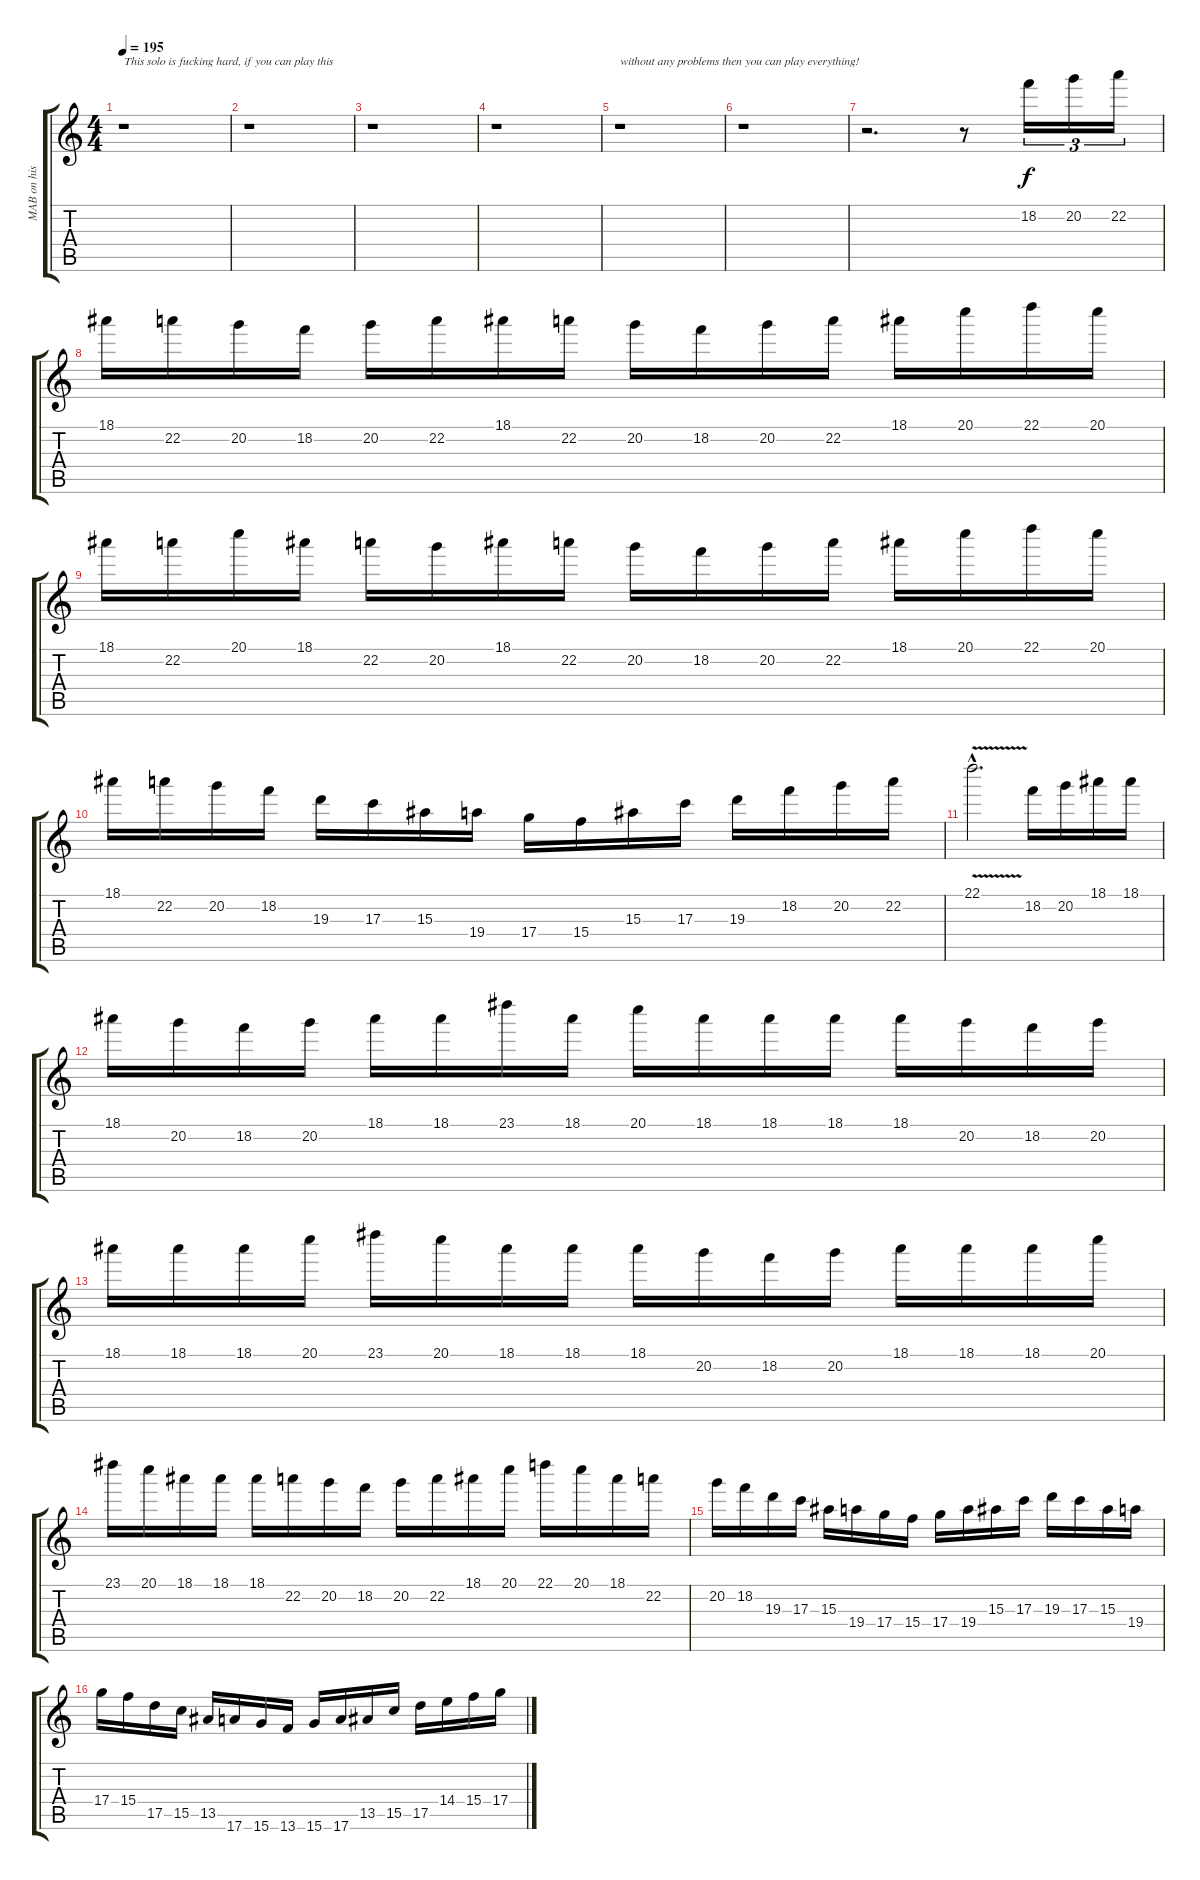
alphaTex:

\track ("MAB on his Quad-Guitar" "MAB on his") {instrument distortionguitar}
\staff {score tabs}
\tuning (E4 B3 G3 D3 A2 E2) {hide}
\ts (4 4)
\tempo 195
\clef g2
\ks c
r.1{txt "This solo is fucking hard, if you can play this" dy f instrument distortionguitar} |
r.1 |
r.1 |
r.1 |
r.1{txt "without any problems then you can play everything!"} |
r.1 |
r.2{d} r.8 18.2.16{tu (3 2)} 20.2.16{tu (3 2)} 22.2.16{tu (3 2)} |
18.1.16 22.2.16{txt ""} 20.2.16 18.2.16 20.2.16 22.2.16 18.1.16 22.2.16 20.2.16 18.2.16 20.2.16 22.2.16 18.1.16 20.1.16 22.1.16 20.1.16 |
18.1.16 22.2.16 20.1.16 18.1.16 22.2.16 20.2.16 18.1.16 22.2.16 20.2.16 18.2.16 20.2.16 22.2.16 18.1.16 20.1.16 22.1.16 20.1.16 |
18.1.16 22.2.16 20.2.16 18.2.16 19.3.16 17.3.16 15.3.16 19.4.16 17.4.16 15.4.16 15.3.16 17.3.16 19.3.16 18.2.16 20.2.16 22.2.16 |
22.1{v hac}.2{d} 18.2.16 20.2.16 18.1.16 18.1.16 |
18.1.16 20.2.16 18.2.16 20.2.16 18.1.16 18.1.16 23.1.16 18.1.16 20.1.16 18.1.16 18.1.16{txt ""} 18.1.16 18.1.16 20.2.16 18.2.16 20.2.16 |
18.1.16 18.1.16 18.1.16 20.1.16 23.1.16 20.1.16 18.1.16 18.1.16 18.1.16 20.2.16 18.2.16 20.2.16 18.1.16 18.1.16 18.1.16 20.1.16 |
23.1.16 20.1.16 18.1.16 18.1.16 18.1.16 22.2.16 20.2.16 18.2.16 20.2.16 22.2.16 18.1.16 20.1.16 22.1.16 20.1.16 18.1.16 22.2.16 |
20.2.16 18.2.16 19.3.16 17.3.16 15.3.16 19.4.16 17.4.16 15.4.16 17.4.16 19.4.16 15.3.16 17.3.16 19.3.16 17.3.16 15.3.16 19.4.16 |
17.4.16 15.4.16 17.5.16 15.5.16 13.5.16 17.6.16 15.6.16 13.6.16 15.6.16 17.6.16 13.5.16 15.5.16 17.5.16 14.4.16 15.4.16 17.4.16
